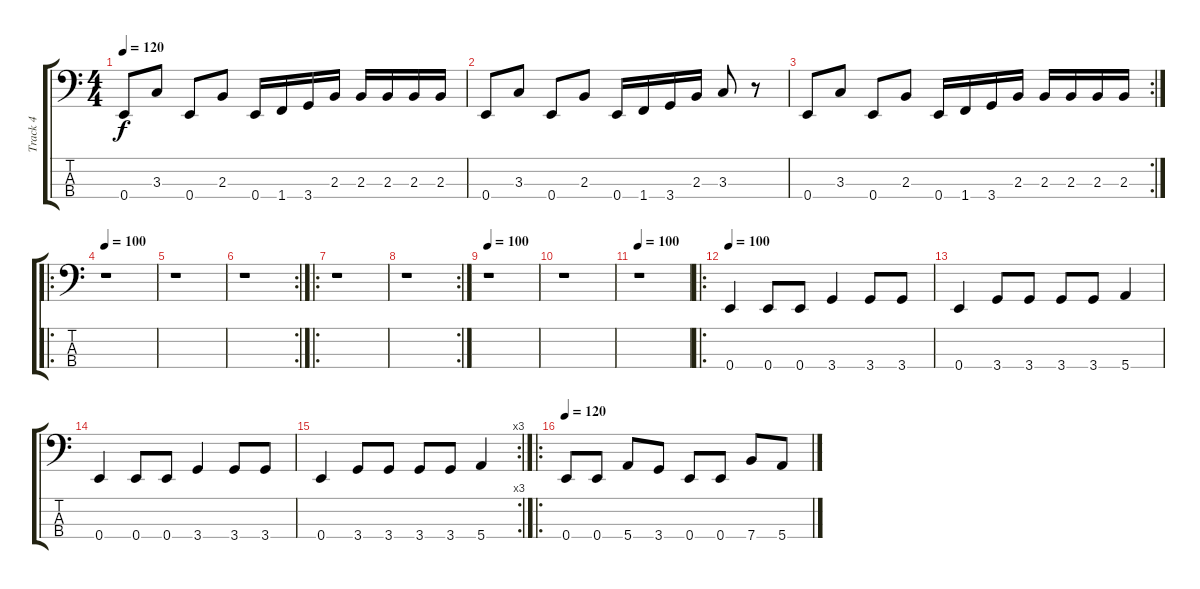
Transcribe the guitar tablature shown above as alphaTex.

\track ("Track 4" "Track 4") {instrument slapbass1}
\staff {score tabs}
\tuning (G2 D2 A1 E1) {hide}
\ts (4 4)
\tempo 120
\clef f4
\ks c
0.4.8{dy f} 3.3.8 0.4.8 2.3.8 0.4.16 1.4.16 3.4.16 2.3.16 2.3.16 2.3.16 2.3.16 2.3.16 |
0.4.8 3.3.8 0.4.8 2.3.8 0.4.16 1.4.16 3.4.16 2.3.16 3.3.8 r.8 |
\rc 2
0.4.8 3.3.8 0.4.8 2.3.8 0.4.16 1.4.16 3.4.16 2.3.16 2.3.16 2.3.16 2.3.16 2.3.16 |
\ro
\tempo 100
r.1 |
r.1 |
\rc 2
r.1 |
\ro
r.1 |
\rc 2
r.1 |
\tempo 100
r.1 |
r.1 |
\tempo 100
r.1 |
\ro
\tempo 100
0.4.4 0.4.8 0.4.8 3.4.4 3.4.8 3.4.8 |
0.4.4 3.4.8 3.4.8 3.4.8 3.4.8 5.4.4 |
0.4.4 0.4.8 0.4.8 3.4.4 3.4.8 3.4.8 |
\rc 3
0.4.4 3.4.8 3.4.8 3.4.8 3.4.8 5.4.4 |
\ro
\tempo 120
0.4.8{instrument electricbassfinger} 0.4.8 5.4.8 3.4.8 0.4.8 0.4.8 7.4.8 5.4.8
